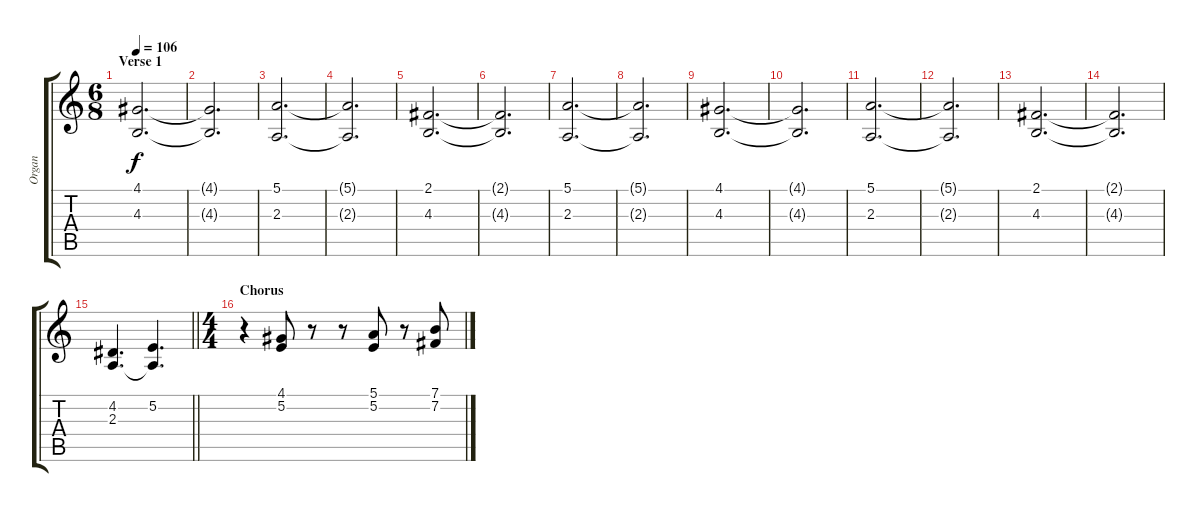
\track ("Organ" "Organ") {instrument percussiveorgan}
\staff {score tabs}
\tuning (E4 B3 G3 D3 A2 E2) {hide}
\ts (6 8)
\section ("" "Verse 1")
\tempo 106
\clef g2
\ks c
(4.1 4.3).2{d dy f} |
(4.1{t} 4.3{t}).2{d} |
(5.1 2.3).2{d} |
(5.1{t} 2.3{t}).2{d} |
(2.1 4.3).2{d} |
(2.1{t} 4.3{t}).2{d} |
(5.1 2.3).2{d} |
(5.1{t} 2.3{t}).2{d} |
(4.1 4.3).2{d} |
(4.1{t} 4.3{t}).2{d} |
(5.1 2.3).2{d} |
(5.1{t} 2.3{t}).2{d} |
(2.1 4.3).2{d} |
(2.1{t} 4.3{t}).2{d} |
\barLineRight lightlight
(4.2 2.3).4{d} (5.2 2.3{t}).4{d} |
\ts (4 4)
\section ("" "Chorus")
r.4 (4.1 5.2).8 r.8 r.8 (5.1 5.2).8 r.8 (7.1 7.2).8
